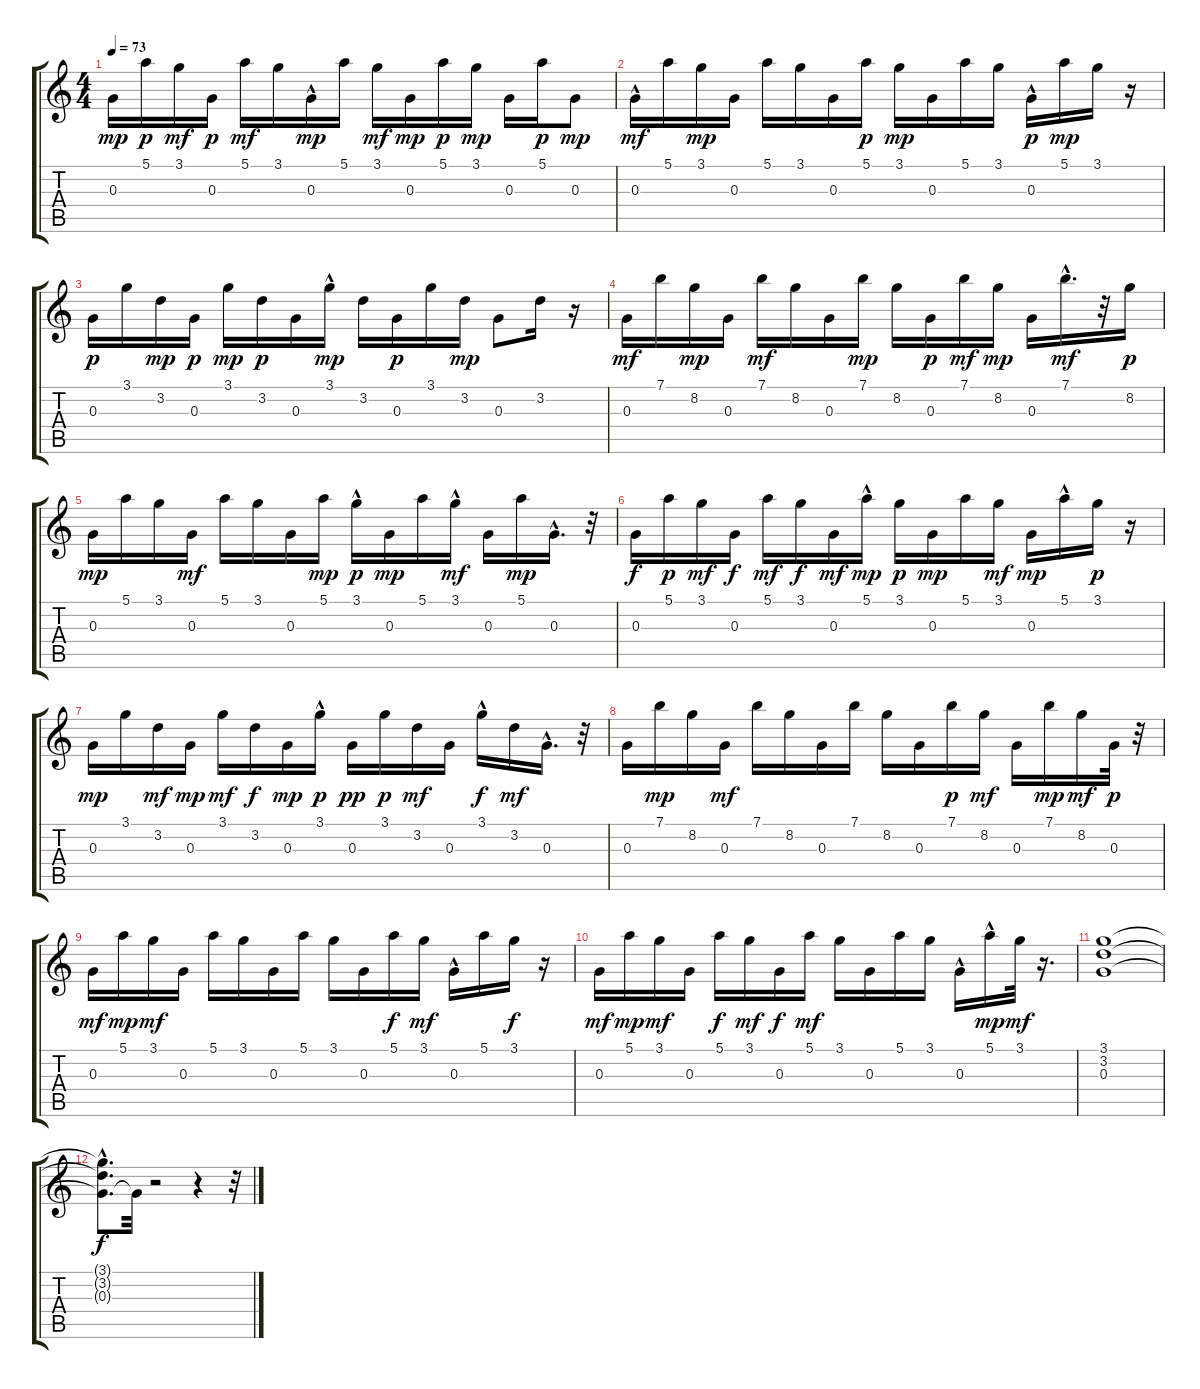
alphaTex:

\track "" {instrument acousticguitarnylon}
\staff {score tabs}
\tuning (E4 B3 G3 D3 A2 E2) {hide}
\ts (4 4)
\tempo 73
\clef g2
\ks c
0.3.16{dy mp} 5.1.16{dy p} 3.1.16{dy mf} 0.3.16{dy p} 5.1.16{dy mf} 3.1.16 0.3{hac}.16{dy mp} 5.1.16 3.1.16{dy mf} 0.3.16{dy mp} 5.1.16{dy p} 3.1.16{dy mp} 0.3.16 5.1.16{dy p} 0.3.8{dy mp} |
0.3{hac}.16{dy mf} 5.1.16 3.1.16{dy mp} 0.3.16 5.1.16 3.1.16 0.3.16 5.1.16{dy p} 3.1.16{dy mp} 0.3.16 5.1.16 3.1.16 0.3{hac}.16{dy p} 5.1.16{dy mp} 3.1.16 r.16 |
0.3.16{dy p} 3.1.16 3.2.16{dy mp} 0.3.16{dy p} 3.1.16{dy mp} 3.2.16{dy p} 0.3.16 3.1{hac}.16{dy mp} 3.2.16 0.3.16{dy p} 3.1.16 3.2.16{dy mp} 0.3.8 3.2.16 r.16 |
0.3.16{dy mf} 7.1.16 8.2.16{dy mp} 0.3.16 7.1.16{dy mf} 8.2.16 0.3.16 7.1.16{dy mp} 8.2.16 0.3.16{dy p} 7.1.16{dy mf} 8.2.16{dy mp} 0.3.16 7.1{hac}.16{d dy mf} r.32 8.2.16{dy p} |
0.3.16{dy mp} 5.1.16 3.1.16 0.3.16{dy mf} 5.1.16 3.1.16 0.3.16 5.1.16{dy mp} 3.1{hac}.16{dy p} 0.3.16{dy mp} 5.1.16 3.1{hac}.16{dy mf} 0.3.16 5.1.16{dy mp} 0.3{hac}.16{d} r.32 |
0.3.16{dy f} 5.1.16{dy p} 3.1.16{dy mf} 0.3.16{dy f} 5.1.16{dy mf} 3.1.16{dy f} 0.3.16{dy mf} 5.1{hac}.16{dy mp} 3.1.16{dy p} 0.3.16{dy mp} 5.1.16 3.1.16{dy mf} 0.3.16{dy mp} 5.1{hac}.16 3.1.16{dy p} r.16 |
0.3.16{dy mp} 3.1.16 3.2.16{dy mf} 0.3.16{dy mp} 3.1.16{dy mf} 3.2.16{dy f} 0.3.16{dy mp} 3.1{hac}.16{dy p} 0.3.16{dy pp} 3.1.16{dy p} 3.2.16{dy mf} 0.3.16 3.1{hac}.16{dy f} 3.2.16{dy mf} 0.3{hac}.16{d} r.32 |
0.3.16 7.1.16{dy mp} 8.2.16 0.3.16{dy mf} 7.1.16 8.2.16 0.3.16 7.1.16 8.2.16 0.3.16 7.1.16{dy p} 8.2.16{dy mf} 0.3.16 7.1.16{dy mp} 8.2.16{dy mf} 0.3.32{dy p} r.32 |
0.3.16{dy mf} 5.1.16{dy mp} 3.1.16{dy mf} 0.3.16 5.1.16 3.1.16 0.3.16 5.1.16 3.1.16 0.3.16 5.1.16{dy f} 3.1.16{dy mf} 0.3{hac}.16 5.1.16 3.1.16{dy f} r.16 |
0.3.16{dy mf} 5.1.16{dy mp} 3.1.16{dy mf} 0.3.16 5.1.16{dy f} 3.1.16{dy mf} 0.3.16{dy f} 5.1.16{dy mf} 3.1.16 0.3.16 5.1.16 3.1.16 0.3{hac}.16 5.1{hac}.16{dy mp} 3.1.32{dy mf} r.16{d} |
(3.1 3.2 0.3).1 |
(3.1{hac t} 3.2{t} 0.3{hac t}).8{d dy f} 0.3{t}.32 r.2 r.4 r.32
